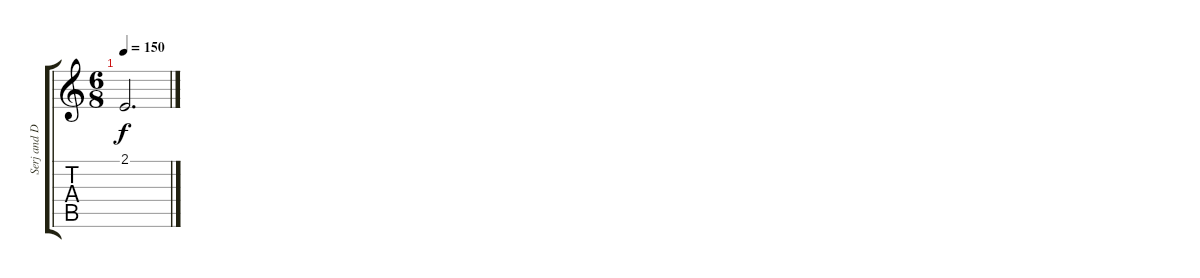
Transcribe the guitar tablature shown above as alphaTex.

\track ("Serj and Daron" "Serj and D") {instrument synthvoice}
\staff {score tabs}
\tuning (D4 A3 F3 C3 G2 C2) {hide}
\ts (6 8)
\tempo 150
\clef g2
\ks c
2.1{t}.2{d dy f}
